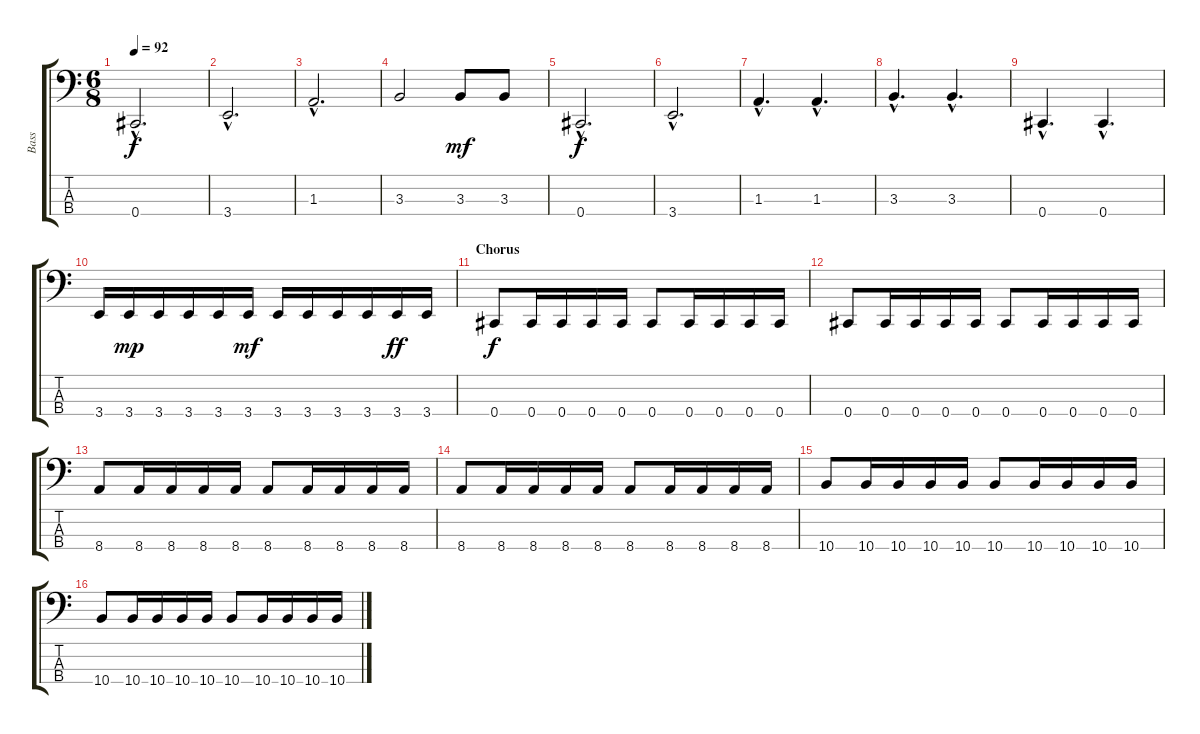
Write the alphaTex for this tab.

\track ("Bass" "Bass") {instrument electricbasspick}
\staff {score tabs}
\tuning (Gb2 Db2 Ab1 Db1) {hide}
\ts (6 8)
\tempo 92
\clef f4
\ks c
0.4{hac}.2{d dy f} |
3.4{hac}.2{d} |
1.3{hac}.2{d} |
3.3.2 3.3.8{dy mf} 3.3.8 |
0.4{hac}.2{d dy f} |
3.4{hac}.2{d} |
1.3{hac}.4{d} 1.3{hac}.4{d} |
3.3{hac}.4{d} 3.3{hac}.4{d} |
0.4{hac}.4{d} 0.4{hac}.4{d} |
3.4.16 3.4.16{dy mp} 3.4.16 3.4.16 3.4.16 3.4.16{dy mf} 3.4.16 3.4.16 3.4.16 3.4.16 3.4.16{dy ff} 3.4.16 |
\section ("" "Chorus")
0.4.8{dy f} 0.4.16 0.4.16 0.4.16 0.4.16 0.4.8 0.4.16 0.4.16 0.4.16 0.4.16 |
0.4.8 0.4.16 0.4.16 0.4.16 0.4.16 0.4.8 0.4.16 0.4.16 0.4.16 0.4.16 |
8.4.8 8.4.16 8.4.16 8.4.16 8.4.16 8.4.8 8.4.16 8.4.16 8.4.16 8.4.16 |
8.4.8 8.4.16 8.4.16 8.4.16 8.4.16 8.4.8 8.4.16 8.4.16 8.4.16 8.4.16 |
10.4.8 10.4.16 10.4.16 10.4.16 10.4.16 10.4.8 10.4.16 10.4.16 10.4.16 10.4.16 |
10.4.8 10.4.16 10.4.16 10.4.16 10.4.16 10.4.8 10.4.16 10.4.16 10.4.16 10.4.16
